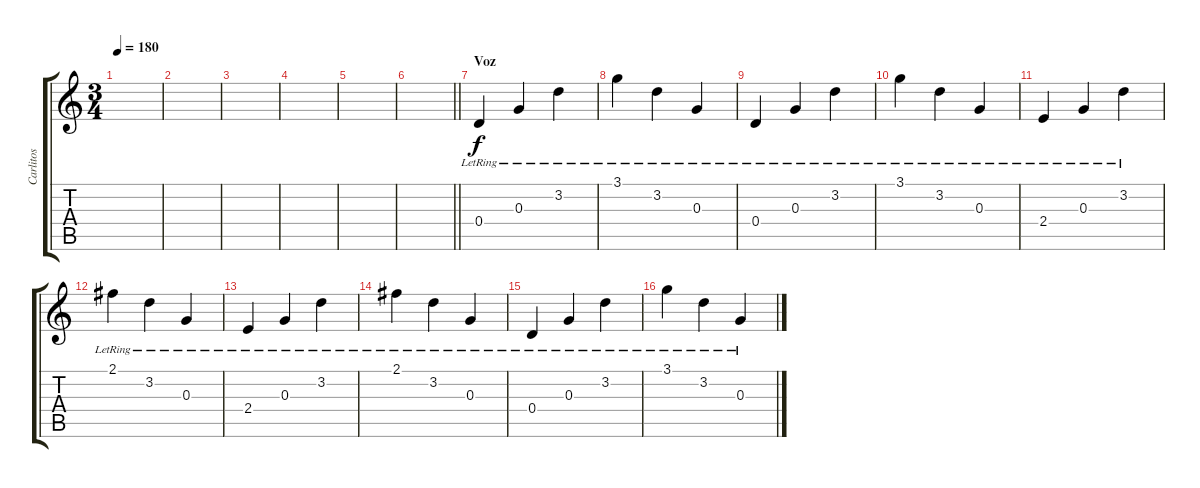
\track ("Carlitos" "Carlitos") {instrument distortionguitar}
\staff {score tabs}
\tuning (E4 B3 G3 D3 A2 E2) {hide}
\ts (3 4)
\tempo 180
\clef g2
\ks c
|
|
|
|
|
\barLineRight lightlight
|
\section ("" "Voz")
0.4{lr}.4{dy f instrument electricguitarjazz} 0.3{lr}.4 3.2{lr}.4 |
3.1{lr}.4 3.2{lr}.4 0.3{lr}.4 |
0.4{lr}.4 0.3{lr}.4 3.2{lr}.4 |
3.1{lr}.4 3.2{lr}.4 0.3{lr}.4 |
2.4{lr}.4 0.3{lr}.4 3.2{lr}.4 |
2.1{lr}.4 3.2{lr}.4 0.3{lr}.4 |
2.4{lr}.4 0.3{lr}.4 3.2{lr}.4 |
2.1{lr}.4 3.2{lr}.4 0.3{lr}.4 |
0.4{lr}.4{instrument electricguitarjazz} 0.3{lr}.4 3.2{lr}.4 |
3.1{lr}.4 3.2{lr}.4 0.3{lr}.4
